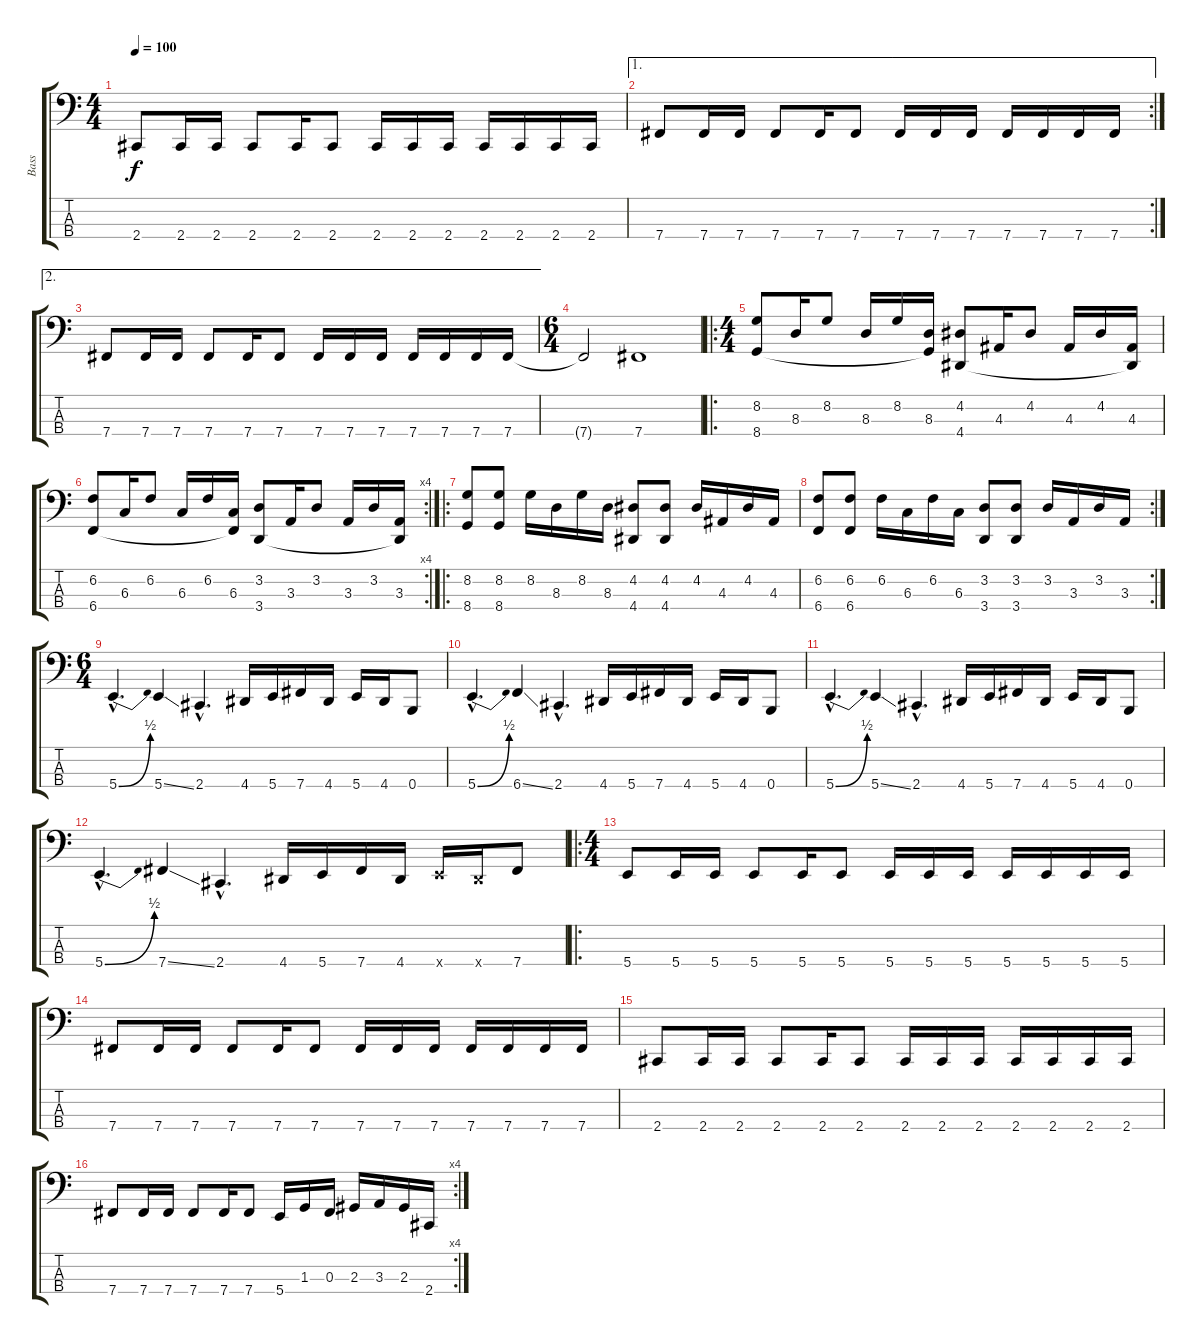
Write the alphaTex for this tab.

\track ("Bass" "Bass") {instrument electricbassfinger}
\staff {score tabs}
\tuning (E2 B1 Gb1 B0) {hide}
\ts (4 4)
\tempo 100
\clef f4
\ks c
2.4.8{dy f} 2.4.16 2.4.16 2.4.8 2.4.16 2.4.8 2.4.16 2.4.16 2.4.16 2.4.16 2.4.16 2.4.16 2.4.16 |
\ae 1
\rc 2
7.4.8 7.4.16 7.4.16 7.4.8 7.4.16 7.4.8 7.4.16 7.4.16 7.4.16 7.4.16 7.4.16 7.4.16 7.4.16 |
\ae 2
7.4.8 7.4.16 7.4.16 7.4.8 7.4.16 7.4.8 7.4.16 7.4.16 7.4.16 7.4.16 7.4.16 7.4.16 7.4.16 |
\ts (6 4)
7.4{t}.2 7.4.1 |
\ro
\ts (4 4)
(8.2 8.4).8 8.3.16 8.2.8 8.3.16 8.2.16 (8.3 8.4{t}).16 (4.2 4.4).8 4.3.16 4.2.8 4.3.16 4.2.16 (4.3 4.4{t}).16 |
\rc 4
(6.2 6.4).8 6.3.16 6.2.8 6.3.16 6.2.16 (6.3 6.4{t}).16 (3.2 3.4).8 3.3.16 3.2.8 3.3.16 3.2.16 (3.3 3.4{t}).16 |
\ro
(8.2 8.4).8 (8.2 8.4).8 8.2.16 8.3.16 8.2.16 8.3.16 (4.2 4.4).8 (4.2 4.4).8 4.2.16 4.3.16 4.2.16 4.3.16 |
\rc 2
(6.2 6.4).8 (6.2 6.4).8 6.2.16 6.3.16 6.2.16 6.3.16 (3.2 3.4).8 (3.2 3.4).8 3.2.16 3.3.16 3.2.16 3.3.16 |
\ts (6 4)
5.4{be (bend 0 0 60 2) hac}.4{d} 5.4{ss}.4 2.4{hac}.4{d} 4.4.16 5.4.16 7.4.16 4.4.16 5.4.16 4.4.16 0.4.8 |
5.4{be (bend 0 0 60 2) hac}.4{d} 6.4{ss}.4 2.4{hac}.4{d} 4.4.16 5.4.16 7.4.16 4.4.16 5.4.16 4.4.16 0.4.8 |
5.4{be (bend 0 0 60 2) hac}.4{d} 5.4{ss}.4 2.4{hac}.4{d} 4.4.16 5.4.16 7.4.16 4.4.16 5.4.16 4.4.16 0.4.8 |
5.4{be (bend 0 0 60 2) hac}.4{d} 7.4{ss}.4 2.4{hac}.4{d} 4.4.16 5.4.16 7.4.16 4.4.16 5.4{x}.16 4.4{x}.16 7.4.8 |
\ro
\ts (4 4)
5.4.8 5.4.16 5.4.16 5.4.8 5.4.16 5.4.8 5.4.16 5.4.16 5.4.16 5.4.16 5.4.16 5.4.16 5.4.16 |
7.4.8 7.4.16 7.4.16 7.4.8 7.4.16 7.4.8 7.4.16 7.4.16 7.4.16 7.4.16 7.4.16 7.4.16 7.4.16 |
2.4.8 2.4.16 2.4.16 2.4.8 2.4.16 2.4.8 2.4.16 2.4.16 2.4.16 2.4.16 2.4.16 2.4.16 2.4.16 |
\rc 4
7.4.8 7.4.16 7.4.16 7.4.8 7.4.16 7.4.8 5.4.16 1.3.16 0.3.16 2.3.16 3.3.16 2.3.16 2.4.16
